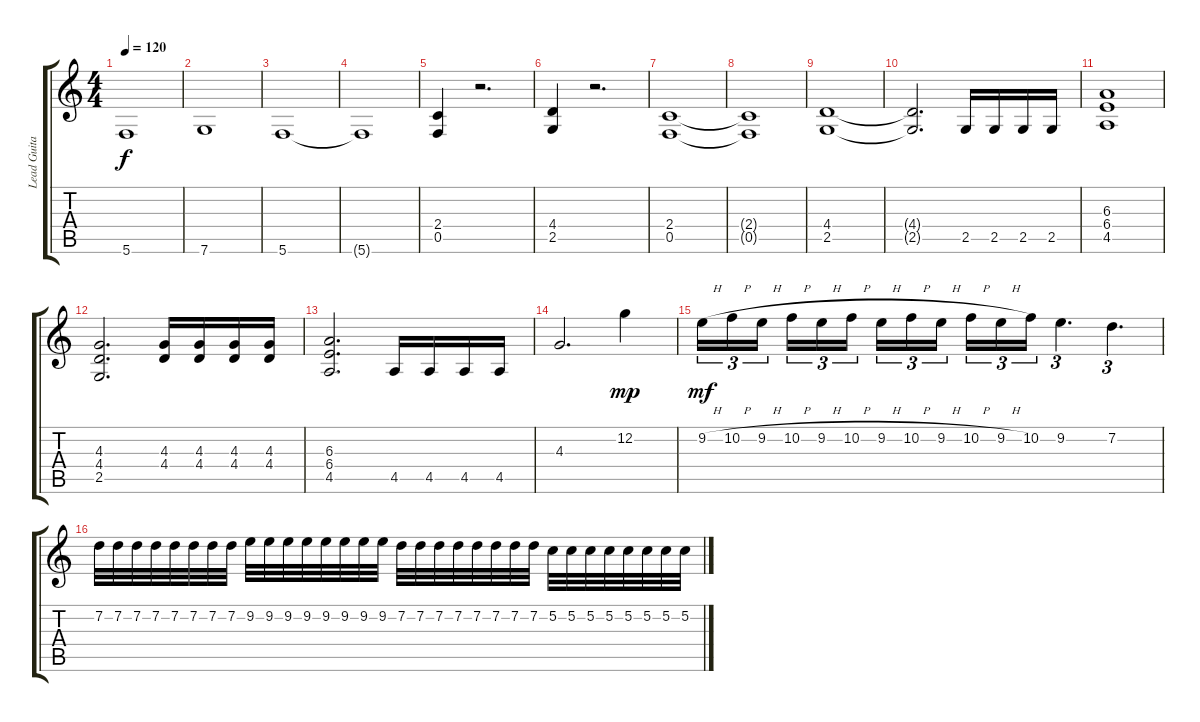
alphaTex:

\track ("Lead Guitar" "Lead Guita") {instrument distortionguitar}
\staff {score tabs}
\tuning (C4 G3 Eb3 Bb2 F2 C2) {hide}
\ts (4 4)
\tempo 120
\clef g2
\ks c
5.6.1{dy f} |
7.6.1 |
5.6.1 |
5.6{t}.1 |
(2.4 0.5).4 r.2{d} |
(4.4 2.5).4 r.2{d} |
(2.4 0.5).1 |
(2.4{t} 0.5{t}).1 |
(4.4 2.5).1 |
(4.4{t} 2.5{t}).2{d} 2.5.16 2.5.16 2.5.16 2.5.16 |
(6.3 6.4 4.5).1 |
(4.3 4.4 2.5).2{d} (4.3 4.4).16 (4.3 4.4).16 (4.3 4.4).16 (4.3 4.4).16 |
(6.3 6.4 4.5).2{d} 4.5.16 4.5.16 4.5.16 4.5.16 |
4.3.2{d} 12.2.4{dy mp} |
9.2{h}.16{tu (3 2) dy mf} 10.2{h}.16{tu (3 2)} 9.2{h}.16{tu (3 2) beam splitsecondary} 10.2{h}.16{tu (3 2)} 9.2{h}.16{tu (3 2)} 10.2{h}.16{tu (3 2)} 9.2{h}.16{tu (3 2)} 10.2{h}.16{tu (3 2)} 9.2{h}.16{tu (3 2) beam splitsecondary} 10.2{h}.16{tu (3 2)} 9.2{h}.16{tu (3 2)} 10.2.16{tu (3 2)} 9.2.4{d tu (3 2)} 7.2.4{d tu (3 2)} |
7.2.32{volume 8} 7.2.32 7.2.32 7.2.32 7.2.32 7.2.32 7.2.32 7.2.32 9.2.32 9.2.32 9.2.32 9.2.32 9.2.32 9.2.32 9.2.32 9.2.32 7.2.32 7.2.32 7.2.32 7.2.32 7.2.32 7.2.32 7.2.32 7.2.32 5.2.32 5.2.32 5.2.32 5.2.32 5.2.32 5.2.32 5.2.32 5.2.32
